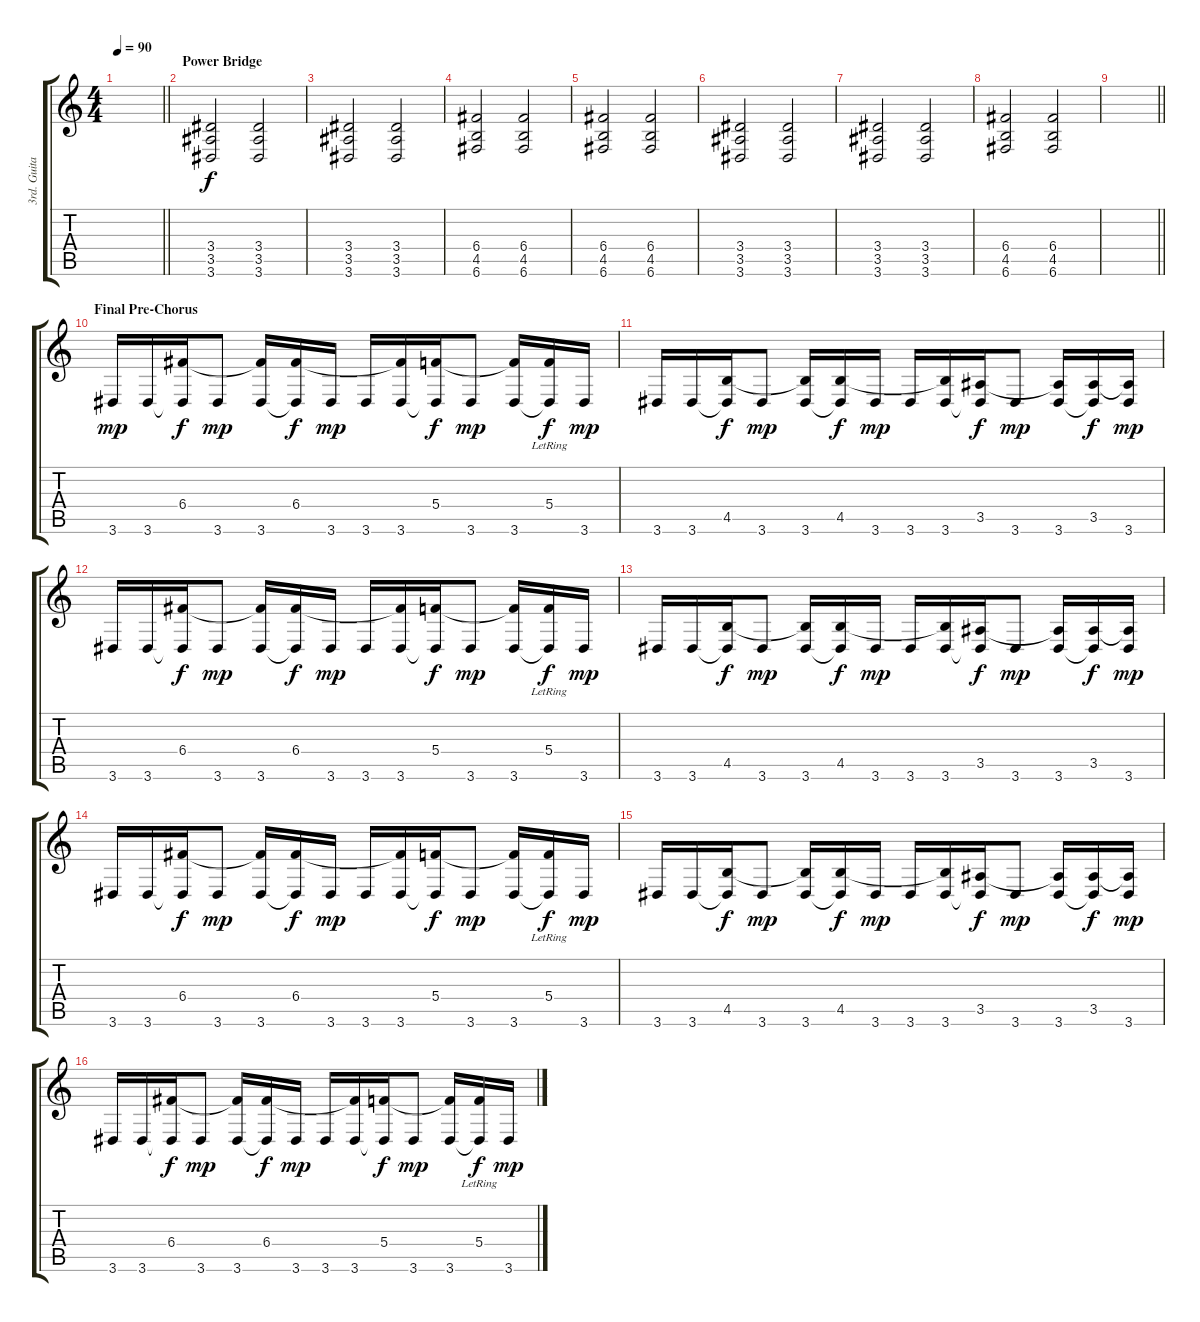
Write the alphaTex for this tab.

\track ("3rd. Guitar (only on album version)" "3rd. Guita") {instrument acousticguitarsteel}
\staff {score tabs}
\tuning (D4 A3 F3 C3 G2 C2) {hide}
\ts (4 4)
\tempo 90
\clef g2
\barLineRight lightlight
\ks c
|
\section ("" "Power Bridge")
(3.4 3.5 3.6).2{volume 10 instrument overdrivenguitar} (3.4 3.5 3.6).2 |
(3.4 3.5 3.6).2 (3.4 3.5 3.6).2 |
(6.4 4.5 6.6).2 (6.4 4.5 6.6).2 |
(6.4 4.5 6.6).2 (6.4 4.5 6.6).2 |
(3.4 3.5 3.6).2 (3.4 3.5 3.6).2 |
(3.4 3.5 3.6).2 (3.4 3.5 3.6).2 |
(6.4 4.5 6.6).2 (6.4 4.5 6.6).2 |
\barLineRight lightlight
|
\section ("" "Final Pre-Chorus")
3.6.16{dy mp} 3.6.16 (6.4 3.6{t}).16{dy f} 3.6.8{dy mp} (6.4{t} 3.6).16 (6.4 3.6{t}).16{dy f} 3.6.16{dy mp} 3.6.16 (6.4{t} 3.6).16 (5.4 3.6{t}).16{dy f} 3.6.8{dy mp} (5.4{t} 3.6).16 (5.4{lr} 3.6{t}).16{dy f} 3.6.16{dy mp} |
3.6.16 3.6.16 (4.5 3.6{t}).16{dy f} 3.6.8{dy mp} (4.5{t} 3.6).16 (4.5 3.6{t}).16{dy f} 3.6.16{dy mp} 3.6.16 (4.5{t} 3.6).16 (3.5 3.6{t}).16{dy f} 3.6.8{dy mp} (3.5{t} 3.6).16 (3.5 3.6{t}).16{dy f} (3.5{t} 3.6).16{dy mp} |
3.6.16{volume 13 instrument electricguitarclean} 3.6.16 (6.4 3.6{t}).16{dy f} 3.6.8{dy mp} (6.4{t} 3.6).16 (6.4 3.6{t}).16{dy f} 3.6.16{dy mp} 3.6.16 (6.4{t} 3.6).16 (5.4 3.6{t}).16{dy f} 3.6.8{dy mp} (5.4{t} 3.6).16 (5.4{lr} 3.6{t}).16{dy f} 3.6.16{dy mp} |
3.6.16 3.6.16 (4.5 3.6{t}).16{dy f} 3.6.8{dy mp} (4.5{t} 3.6).16 (4.5 3.6{t}).16{dy f} 3.6.16{dy mp} 3.6.16 (4.5{t} 3.6).16 (3.5 3.6{t}).16{dy f} 3.6.8{dy mp} (3.5{t} 3.6).16 (3.5 3.6{t}).16{dy f} (3.5{t} 3.6).16{dy mp} |
3.6.16{volume 13 instrument electricguitarclean} 3.6.16 (6.4 3.6{t}).16{dy f} 3.6.8{dy mp} (6.4{t} 3.6).16 (6.4 3.6{t}).16{dy f} 3.6.16{dy mp} 3.6.16 (6.4{t} 3.6).16 (5.4 3.6{t}).16{dy f} 3.6.8{dy mp} (5.4{t} 3.6).16 (5.4{lr} 3.6{t}).16{dy f} 3.6.16{dy mp} |
3.6.16 3.6.16 (4.5 3.6{t}).16{dy f} 3.6.8{dy mp} (4.5{t} 3.6).16 (4.5 3.6{t}).16{dy f} 3.6.16{dy mp} 3.6.16 (4.5{t} 3.6).16 (3.5 3.6{t}).16{dy f} 3.6.8{dy mp} (3.5{t} 3.6).16 (3.5 3.6{t}).16{dy f} (3.5{t} 3.6).16{dy mp} |
3.6.16{volume 13 instrument electricguitarclean} 3.6.16 (6.4 3.6{t}).16{dy f} 3.6.8{dy mp} (6.4{t} 3.6).16 (6.4 3.6{t}).16{dy f} 3.6.16{dy mp} 3.6.16 (6.4{t} 3.6).16 (5.4 3.6{t}).16{dy f} 3.6.8{dy mp} (5.4{t} 3.6).16 (5.4{lr} 3.6{t}).16{dy f} 3.6.16{dy mp}
